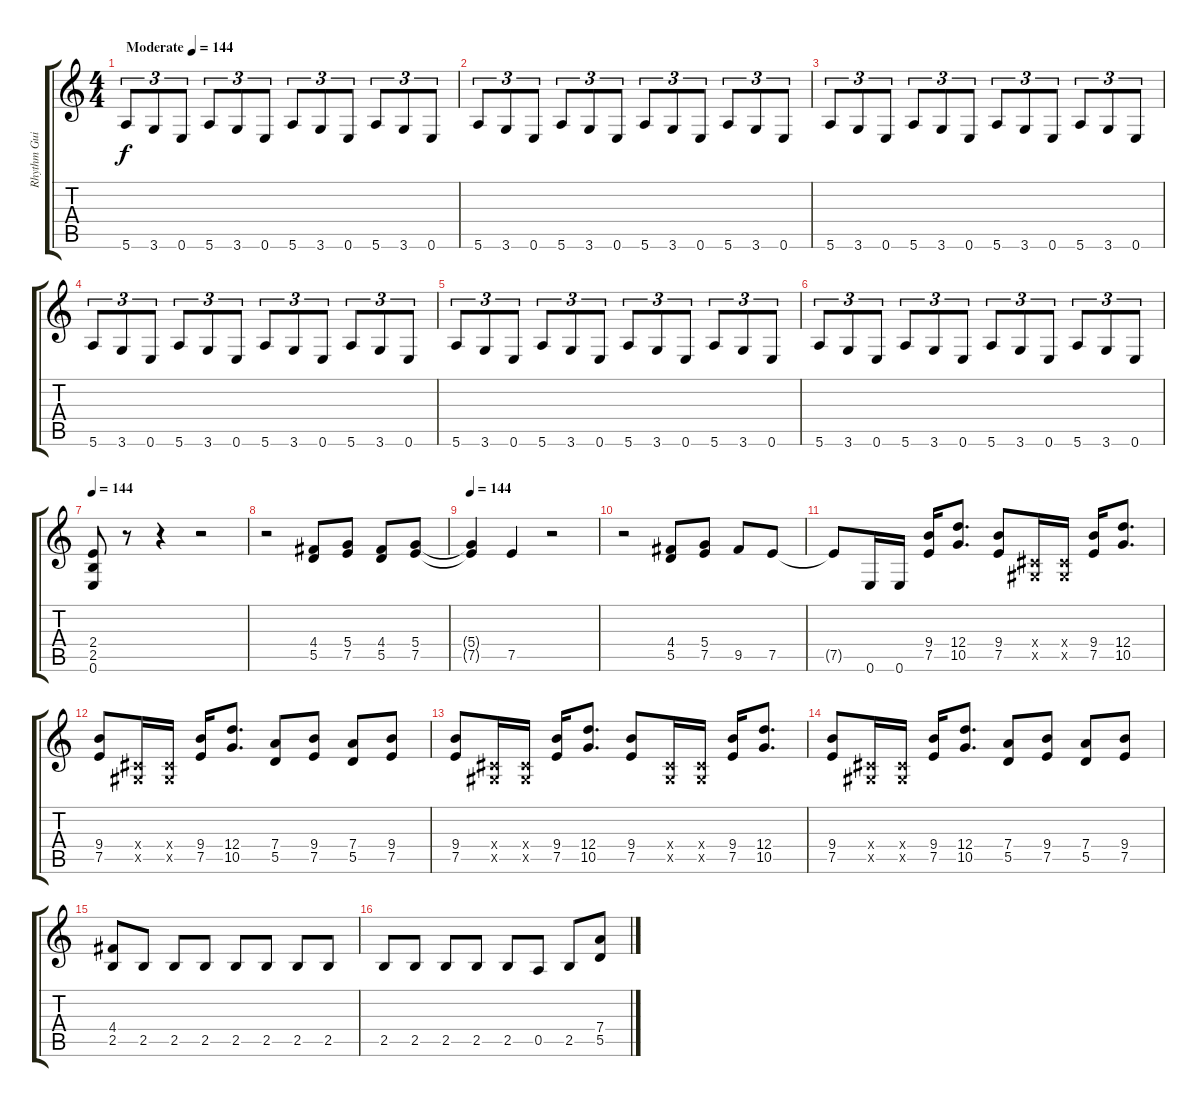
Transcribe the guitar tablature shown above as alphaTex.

\track ("Rhythm Guitar" "Rhythm Gui") {instrument distortionguitar}
\staff {score tabs}
\tuning (E4 B3 G3 D3 A2 E2) {hide}
\ts (4 4)
\tempo (144 "Moderate")
\clef g2
\ks c
5.6.8{tu (3 2) dy f instrument distortionguitar} 3.6.8{tu (3 2)} 0.6.8{tu (3 2)} 5.6.8{tu (3 2)} 3.6.8{tu (3 2)} 0.6.8{tu (3 2)} 5.6.8{tu (3 2)} 3.6.8{tu (3 2)} 0.6.8{tu (3 2)} 5.6.8{tu (3 2)} 3.6.8{tu (3 2)} 0.6.8{tu (3 2)} |
5.6.8{tu (3 2)} 3.6.8{tu (3 2)} 0.6.8{tu (3 2)} 5.6.8{tu (3 2)} 3.6.8{tu (3 2)} 0.6.8{tu (3 2)} 5.6.8{tu (3 2)} 3.6.8{tu (3 2)} 0.6.8{tu (3 2)} 5.6.8{tu (3 2)} 3.6.8{tu (3 2)} 0.6.8{tu (3 2)} |
5.6.8{tu (3 2)} 3.6.8{tu (3 2)} 0.6.8{tu (3 2)} 5.6.8{tu (3 2)} 3.6.8{tu (3 2)} 0.6.8{tu (3 2)} 5.6.8{tu (3 2)} 3.6.8{tu (3 2)} 0.6.8{tu (3 2)} 5.6.8{tu (3 2)} 3.6.8{tu (3 2)} 0.6.8{tu (3 2)} |
5.6.8{tu (3 2)} 3.6.8{tu (3 2)} 0.6.8{tu (3 2)} 5.6.8{tu (3 2)} 3.6.8{tu (3 2)} 0.6.8{tu (3 2)} 5.6.8{tu (3 2)} 3.6.8{tu (3 2)} 0.6.8{tu (3 2)} 5.6.8{tu (3 2)} 3.6.8{tu (3 2)} 0.6.8{tu (3 2)} |
5.6.8{tu (3 2)} 3.6.8{tu (3 2)} 0.6.8{tu (3 2)} 5.6.8{tu (3 2)} 3.6.8{tu (3 2)} 0.6.8{tu (3 2)} 5.6.8{tu (3 2)} 3.6.8{tu (3 2)} 0.6.8{tu (3 2)} 5.6.8{tu (3 2)} 3.6.8{tu (3 2)} 0.6.8{tu (3 2)} |
5.6.8{tu (3 2)} 3.6.8{tu (3 2)} 0.6.8{tu (3 2)} 5.6.8{tu (3 2)} 3.6.8{tu (3 2)} 0.6.8{tu (3 2)} 5.6.8{tu (3 2)} 3.6.8{tu (3 2)} 0.6.8{tu (3 2)} 5.6.8{tu (3 2)} 3.6.8{tu (3 2)} 0.6.8{tu (3 2)} |
\tempo 144
(2.4 2.5 0.6).8 r.8 r.4 r.2 |
r.2 (4.4 5.5).8 (5.4 7.5).8 (4.4 5.5).8 (5.4 7.5).8 |
\tempo 144
(5.4{t} 7.5{t}).4 7.5.4 r.2 |
r.2 (4.4 5.5).8 (5.4 7.5).8 9.5.8 7.5.8 |
7.5{t}.8 0.6.16 0.6.16 (9.4 7.5).16 (12.4 10.5).8{d} (9.4 7.5).8 (-1.4{x} -1.5{x}).16 (-1.4{x} -1.5{x}).16 (9.4 7.5).16 (12.4 10.5).8{d} |
(9.4 7.5).8 (-1.4{x} -1.5{x}).16 (-1.4{x} -1.5{x}).16 (9.4 7.5).16 (12.4 10.5).8{d} (7.4 5.5).8 (9.4 7.5).8 (7.4 5.5).8 (9.4 7.5).8 |
(9.4 7.5).8 (-1.4{x} -1.5{x}).16 (-1.4{x} -1.5{x}).16 (9.4 7.5).16 (12.4 10.5).8{d} (9.4 7.5).8 (-1.4{x} -1.5{x}).16 (-1.4{x} -1.5{x}).16 (9.4 7.5).16 (12.4 10.5).8{d} |
(9.4 7.5).8 (-1.4{x} -1.5{x}).16 (-1.4{x} -1.5{x}).16 (9.4 7.5).16 (12.4 10.5).8{d} (7.4 5.5).8 (9.4 7.5).8 (7.4 5.5).8 (9.4 7.5).8 |
(4.4 2.5).8 2.5.8 2.5.8 2.5.8 2.5.8 2.5.8 2.5.8 2.5.8 |
2.5.8 2.5.8 2.5.8 2.5.8 2.5.8 0.5.8 2.5.8 (7.4 5.5).8
